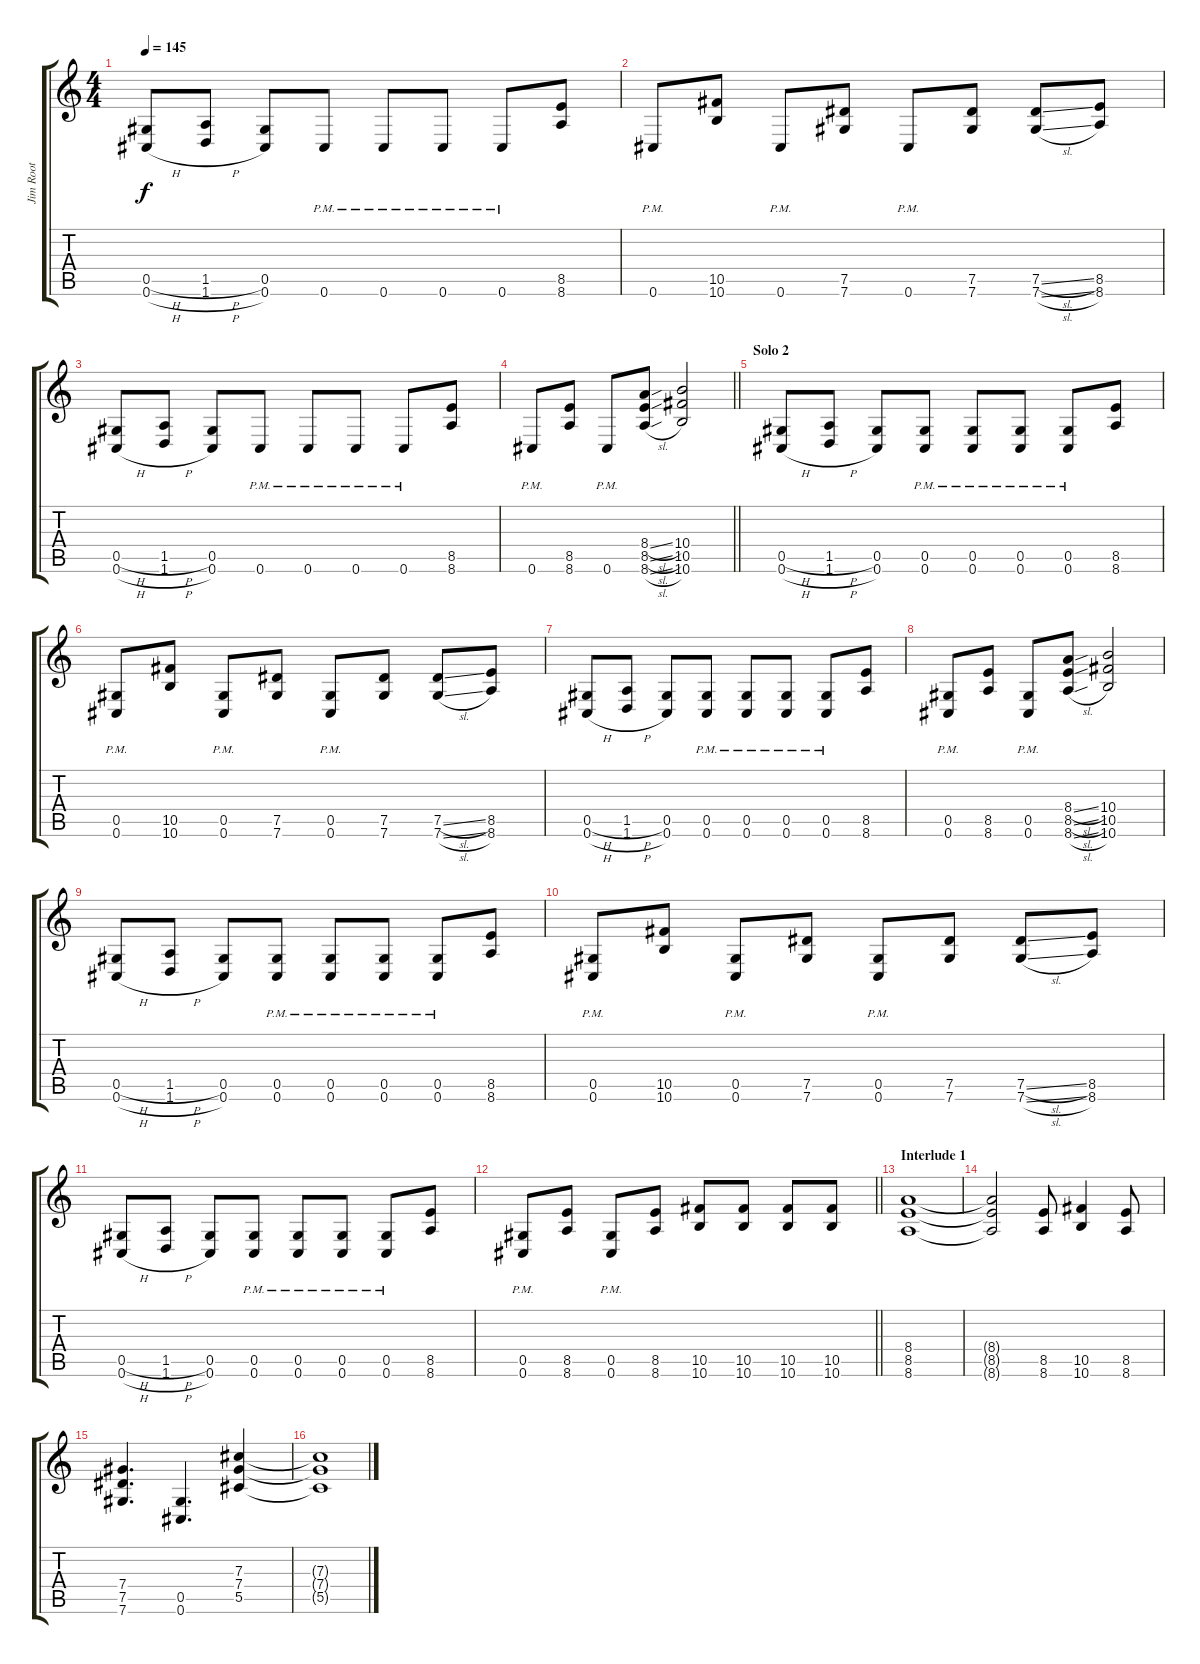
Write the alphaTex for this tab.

\track ("Jim Root" "Jim Root") {instrument overdrivenguitar}
\staff {score tabs}
\tuning (Eb4 Bb3 Gb3 Db3 Ab2 Db2) {hide}
\ts (4 4)
\tempo 145
\clef g2
\ks c
(0.5{h} 0.6{h}).8{dy f} (1.5{h} 1.6{h}).8 (0.5 0.6).8 0.6{pm}.8 0.6{pm}.8 0.6{pm}.8 0.6{pm}.8 (8.5 8.6).8 |
0.6{pm}.8 (10.5 10.6).8 0.6{pm}.8 (7.5 7.6).8 0.6{pm}.8 (7.5 7.6).8 (7.5{sl} 7.6{sl}).8 (8.5 8.6).8 |
(0.5{h} 0.6{h}).8 (1.5{h} 1.6{h}).8 (0.5 0.6).8 0.6{pm}.8 0.6{pm}.8 0.6{pm}.8 0.6{pm}.8 (8.5 8.6).8 |
\barLineRight lightlight
0.6{pm}.8 (8.5 8.6).8 0.6{pm}.8 (8.4{sl} 8.5{sl} 8.6{sl}).8 (10.4 10.5 10.6).2 |
\section ("" "Solo 2")
(0.5{h} 0.6{h}).8 (1.5{h} 1.6{h}).8 (0.5 0.6).8 (0.5{pm} 0.6{pm}).8 (0.5{pm} 0.6{pm}).8 (0.5{pm} 0.6{pm}).8 (0.5{pm} 0.6{pm}).8 (8.5 8.6).8 |
(0.5{pm} 0.6{pm}).8 (10.5 10.6).8 (0.5{pm} 0.6{pm}).8 (7.5 7.6).8 (0.5{pm} 0.6{pm}).8 (7.5 7.6).8 (7.5{sl} 7.6{sl}).8 (8.5 8.6).8 |
(0.5{h} 0.6{h}).8 (1.5{h} 1.6{h}).8 (0.5 0.6).8 (0.5{pm} 0.6{pm}).8 (0.5{pm} 0.6{pm}).8 (0.5{pm} 0.6{pm}).8 (0.5{pm} 0.6{pm}).8 (8.5 8.6).8 |
(0.5{pm} 0.6{pm}).8 (8.5 8.6).8 (0.5{pm} 0.6{pm}).8 (8.4{sl} 8.5{sl} 8.6{sl}).8 (10.4 10.5 10.6).2 |
(0.5{h} 0.6{h}).8 (1.5{h} 1.6{h}).8 (0.5 0.6).8 (0.5{pm} 0.6{pm}).8 (0.5{pm} 0.6{pm}).8 (0.5{pm} 0.6{pm}).8 (0.5{pm} 0.6{pm}).8 (8.5 8.6).8 |
(0.5{pm} 0.6{pm}).8 (10.5 10.6).8 (0.5{pm} 0.6{pm}).8 (7.5 7.6).8 (0.5{pm} 0.6{pm}).8 (7.5 7.6).8 (7.5{sl} 7.6{sl}).8 (8.5 8.6).8 |
(0.5{h} 0.6{h}).8 (1.5{h} 1.6{h}).8 (0.5 0.6).8 (0.5{pm} 0.6{pm}).8 (0.5{pm} 0.6{pm}).8 (0.5{pm} 0.6{pm}).8 (0.5{pm} 0.6{pm}).8 (8.5 8.6).8 |
\barLineRight lightlight
(0.5{pm} 0.6{pm}).8 (8.5 8.6).8 (0.5{pm} 0.6{pm}).8 (8.5 8.6).8 (10.5 10.6).8 (10.5 10.6).8 (10.5 10.6).8 (10.5 10.6).8 |
\section ("" "Interlude 1")
(8.4 8.5 8.6).1 |
(8.4{t} 8.5{t} 8.6{t}).2 (8.5 8.6).8 (10.5 10.6).4 (8.5 8.6).8 |
(7.4 7.5 7.6).4{d} (0.5 0.6).4{d} (7.3 7.4 5.5).4 |
(7.3{t} 7.4{t} 5.5{t}).1
